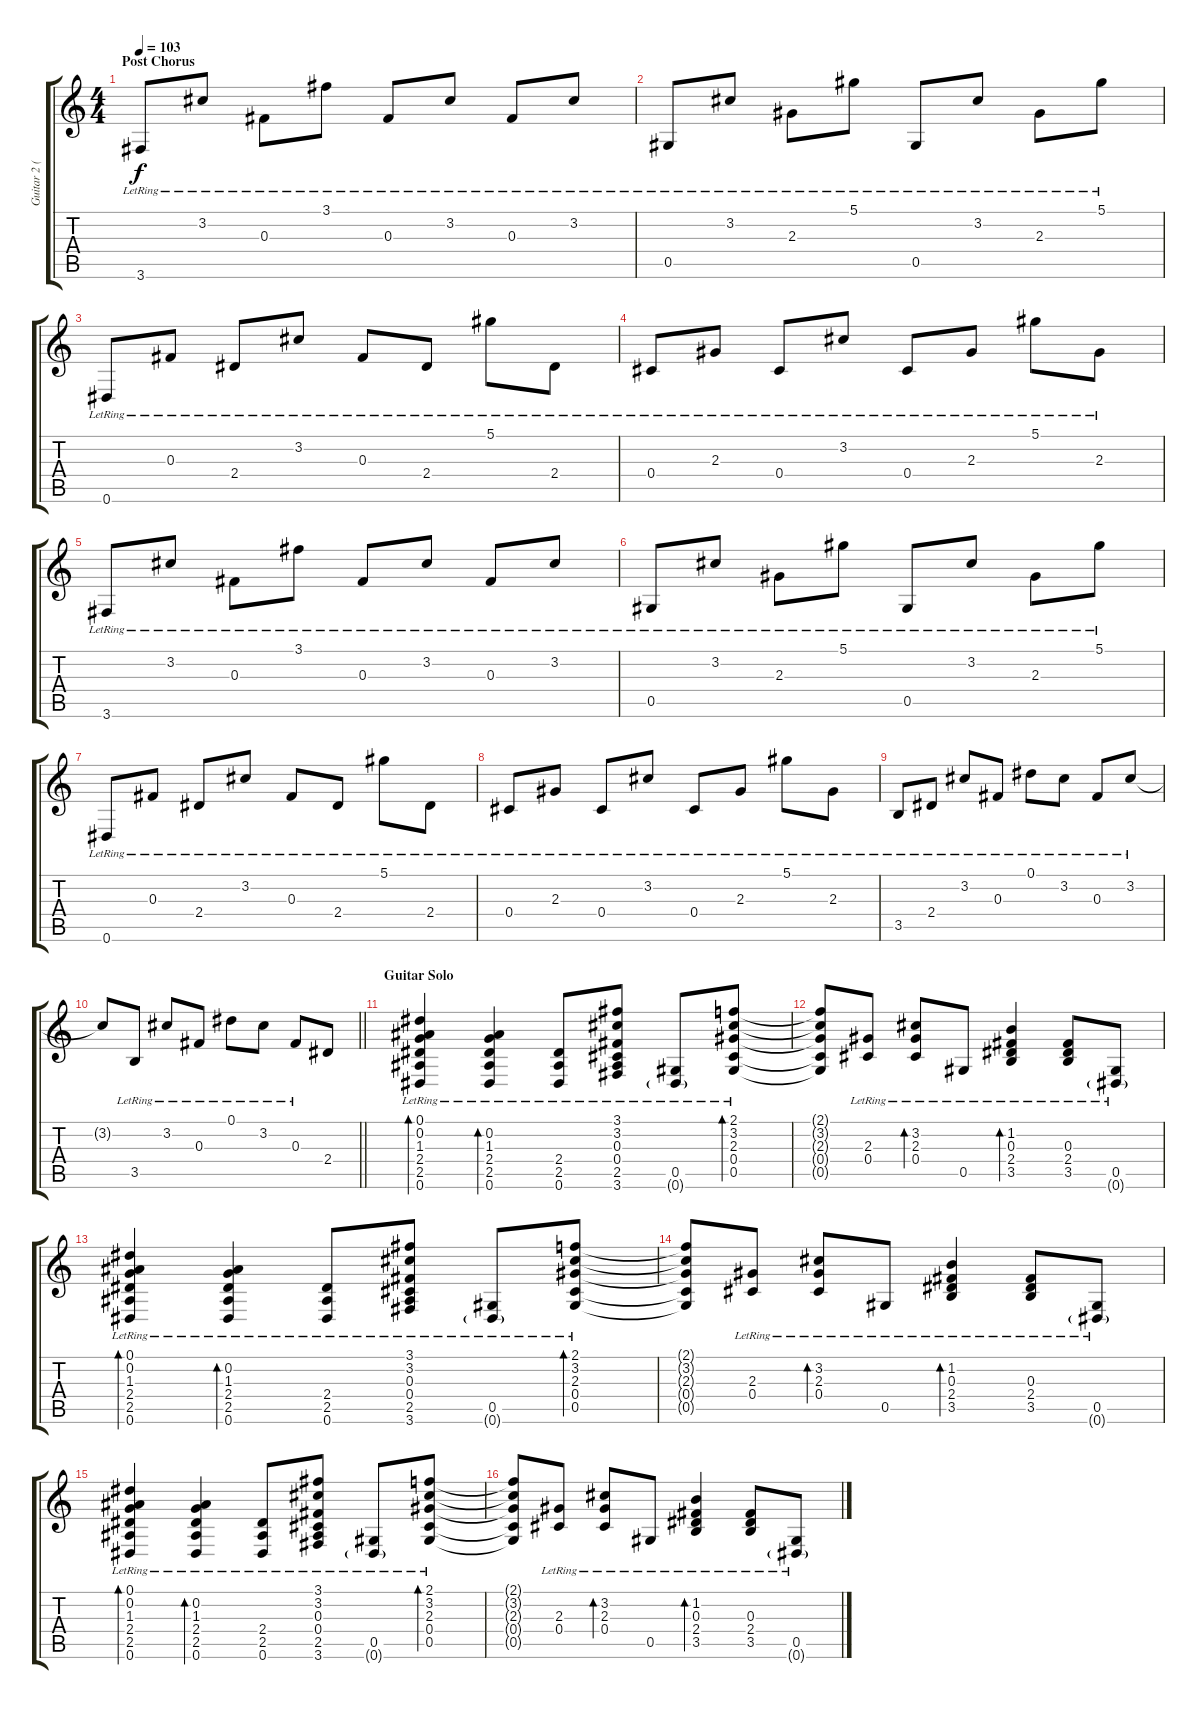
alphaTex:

\track ("Guitar 2 (Clean)" "Guitar 2 (") {instrument electricguitarclean}
\staff {score tabs}
\tuning (Eb4 Bb3 Gb3 Db3 Ab2 Eb2) {hide}
\ts (4 4)
\section ("" "Post Chorus")
\tempo 103
\clef g2
\ks c
3.6{lr}.8{dy f} 3.2{lr}.8 0.3{lr}.8 3.1{lr}.8 0.3{lr}.8 3.2{lr}.8 0.3{lr}.8 3.2{lr}.8 |
0.5{lr}.8 3.2{lr}.8 2.3{lr}.8 5.1{lr}.8 0.5{lr}.8 3.2{lr}.8 2.3{lr}.8 5.1{lr}.8 |
0.6{lr}.8 0.3{lr}.8 2.4{lr}.8 3.2{lr}.8 0.3{lr}.8 2.4{lr}.8 5.1{lr}.8 2.4{lr}.8 |
0.4{lr}.8 2.3{lr}.8 0.4{lr}.8 3.2{lr}.8 0.4{lr}.8 2.3{lr}.8 5.1{lr}.8 2.3{lr}.8 |
3.6{lr}.8 3.2{lr}.8 0.3{lr}.8 3.1{lr}.8 0.3{lr}.8 3.2{lr}.8 0.3{lr}.8 3.2{lr}.8 |
0.5{lr}.8 3.2{lr}.8 2.3{lr}.8 5.1{lr}.8 0.5{lr}.8 3.2{lr}.8 2.3{lr}.8 5.1{lr}.8 |
0.6{lr}.8 0.3{lr}.8 2.4{lr}.8 3.2{lr}.8 0.3{lr}.8 2.4{lr}.8 5.1{lr}.8 2.4{lr}.8 |
0.4{lr}.8 2.3{lr}.8 0.4{lr}.8 3.2{lr}.8 0.4{lr}.8 2.3{lr}.8 5.1{lr}.8 2.3{lr}.8 |
3.5{lr}.8 2.4{lr}.8 3.2{lr}.8 0.3{lr}.8 0.1{lr}.8 3.2{lr}.8 0.3{lr}.8 3.2{lr}.8 |
\barLineRight lightlight
3.2{t}.8 3.5{lr}.8 3.2{lr}.8 0.3{lr}.8 0.1{lr}.8 3.2{lr}.8 0.3{lr}.8 2.4.8 |
\section ("" "Guitar Solo")
(0.1 0.2 1.3 2.4 2.5{lr} 0.6{lr}).4{bd 60} (0.2{lr} 1.3{lr} 2.4{lr} 2.5{lr} 0.6{lr}).4{bd 120} (2.4{lr} 2.5{lr} 0.6{lr}).8 (3.1{lr} 3.2{lr} 0.3{lr} 0.4{lr} 2.5{lr} 3.6{lr}).8 (0.5{lr} 0.6{g lr}).8 (2.1{lr} 3.2{lr} 2.3{lr} 0.4{lr} 0.5{lr}).8{bd 120} |
(2.1{t} 3.2{t} 2.3{t} 0.4{t} 0.5{t}).8 (2.3{lr} 0.4{lr}).8 (3.2{lr} 2.3{lr} 0.4{lr}).8{bd 120} 0.5{lr}.8 (1.2{lr} 0.3{lr} 2.4{lr} 3.5{lr}).4{bd 120} (0.3{lr} 2.4{lr} 3.5{lr}).8 (0.5{lr} 0.6{g lr}).8 |
(0.1 0.2 1.3 2.4 2.5{lr} 0.6{lr}).4{bd 60} (0.2{lr} 1.3{lr} 2.4{lr} 2.5{lr} 0.6{lr}).4{bd 120} (2.4{lr} 2.5{lr} 0.6{lr}).8 (3.1{lr} 3.2{lr} 0.3{lr} 0.4{lr} 2.5{lr} 3.6{lr}).8 (0.5{lr} 0.6{g lr}).8 (2.1{lr} 3.2{lr} 2.3{lr} 0.4{lr} 0.5{lr}).8{bd 120} |
(2.1{t} 3.2{t} 2.3{t} 0.4{t} 0.5{t}).8 (2.3{lr} 0.4{lr}).8 (3.2{lr} 2.3{lr} 0.4{lr}).8{bd 120} 0.5{lr}.8 (1.2{lr} 0.3{lr} 2.4{lr} 3.5{lr}).4{bd 120} (0.3{lr} 2.4{lr} 3.5{lr}).8 (0.5{lr} 0.6{g lr}).8 |
(0.1 0.2 1.3 2.4 2.5{lr} 0.6{lr}).4{bd 60} (0.2{lr} 1.3{lr} 2.4{lr} 2.5{lr} 0.6{lr}).4{bd 120} (2.4{lr} 2.5{lr} 0.6{lr}).8 (3.1{lr} 3.2{lr} 0.3{lr} 0.4{lr} 2.5{lr} 3.6{lr}).8 (0.5{lr} 0.6{g lr}).8 (2.1{lr} 3.2{lr} 2.3{lr} 0.4{lr} 0.5{lr}).8{bd 120} |
(2.1{t} 3.2{t} 2.3{t} 0.4{t} 0.5{t}).8 (2.3{lr} 0.4{lr}).8 (3.2{lr} 2.3{lr} 0.4{lr}).8{bd 120} 0.5{lr}.8 (1.2{lr} 0.3{lr} 2.4{lr} 3.5{lr}).4{bd 120} (0.3{lr} 2.4{lr} 3.5{lr}).8 (0.5{lr} 0.6{g lr}).8
